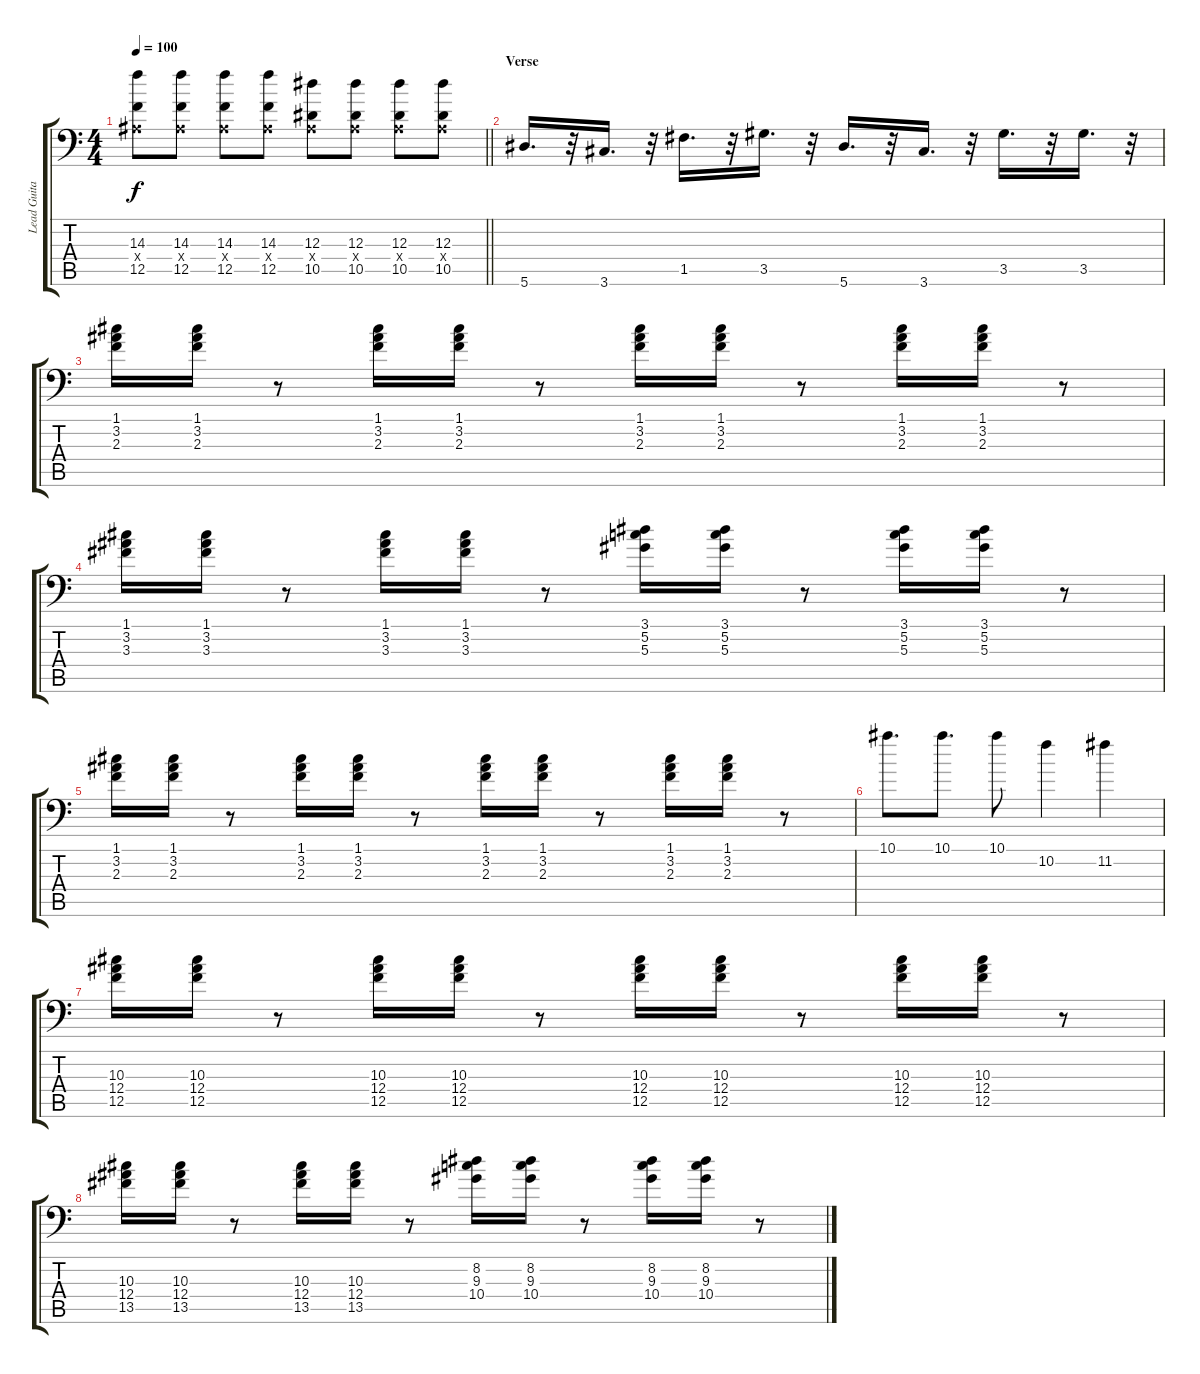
\track ("Lead Guitar 2" "Lead Guita") {instrument distortionguitar}
\staff {score tabs}
\tuning (C4 G3 Eb3 Bb2 F2 Bb1) {hide}
\ts (4 4)
\tempo 100
\clef f4
\barLineRight lightlight
\ks c
(14.3 0.4{x} 12.5).8{dy f} (14.3 0.4{x} 12.5).8 (14.3 0.4{x} 12.5).8 (14.3 0.4{x} 12.5).8 (12.3 0.4{x} 10.5).8 (12.3 0.4{x} 10.5).8 (12.3 0.4{x} 10.5).8 (12.3 0.4{x} 10.5).8 |
\section ("" "Verse")
5.6.16{d volume 16 balance 16 instrument distortionguitar} r.32 3.6.16{d} r.32 1.5.16{d} r.32 3.5.16{d} r.32 5.6.16{d} r.32 3.6.16{d} r.32 3.5.16{d} r.32 3.5.16{d} r.32 |
(1.1 3.2 2.3).16{volume 10 balance 8 instrument overdrivenguitar} (1.1 3.2 2.3).16 r.8 (1.1 3.2 2.3).16 (1.1 3.2 2.3).16 r.8 (1.1 3.2 2.3).16 (1.1 3.2 2.3).16 r.8 (1.1 3.2 2.3).16 (1.1 3.2 2.3).16 r.8 |
(1.1 3.2 3.3).16 (1.1 3.2 3.3).16 r.8 (1.1 3.2 3.3).16 (1.1 3.2 3.3).16 r.8 (3.1 5.2 5.3).16 (3.1 5.2 5.3).16 r.8 (3.1 5.2 5.3).16 (3.1 5.2 5.3).16 r.8 |
(1.1 3.2 2.3).16 (1.1 3.2 2.3).16 r.8 (1.1 3.2 2.3).16 (1.1 3.2 2.3).16 r.8 (1.1 3.2 2.3).16 (1.1 3.2 2.3).16 r.8 (1.1 3.2 2.3).16 (1.1 3.2 2.3).16 r.8 |
10.1.8{d} 10.1.8{d} 10.1.8 10.2.4 11.2.4 |
(10.3 12.4 12.5).16{volume 10 balance 8 instrument overdrivenguitar} (10.3 12.4 12.5).16 r.8 (10.3 12.4 12.5).16 (10.3 12.4 12.5).16 r.8 (10.3 12.4 12.5).16 (10.3 12.4 12.5).16 r.8 (10.3 12.4 12.5).16 (10.3 12.4 12.5).16 r.8 |
(10.3 12.4 13.5).16 (10.3 12.4 13.5).16 r.8 (10.3 12.4 13.5).16 (10.3 12.4 13.5).16 r.8 (8.2 9.3 10.4).16 (8.2 9.3 10.4).16 r.8 (8.2 9.3 10.4).16 (8.2 9.3 10.4).16 r.8
